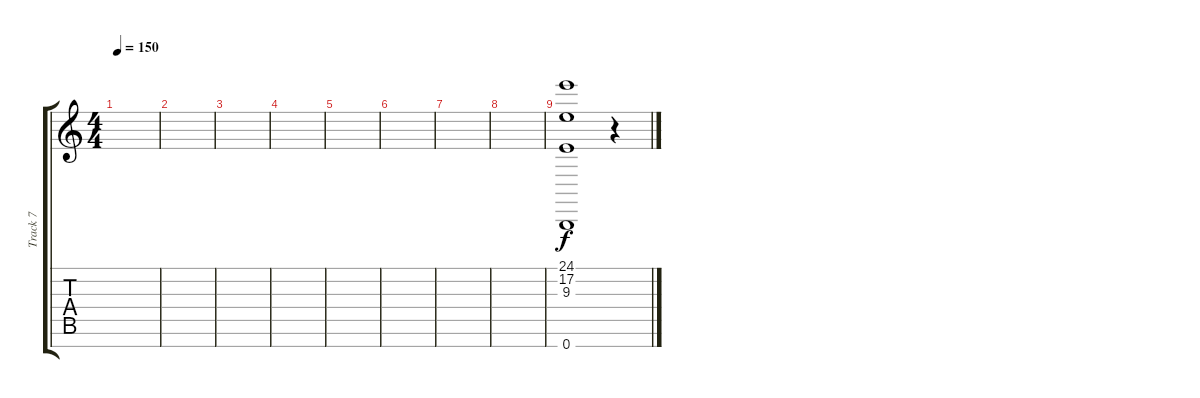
\track ("Track 7" "Track 7") {instrument stringensemble2}
\staff {score tabs}
\tuning (E4 B3 G3 D3 A2 E2 B1) {hide}
\ts (4 4)
\tempo 150
\clef g2
\ks c
|
|
|
|
|
|
|
|
(24.1 17.2 9.3 0.7).1 r.4
